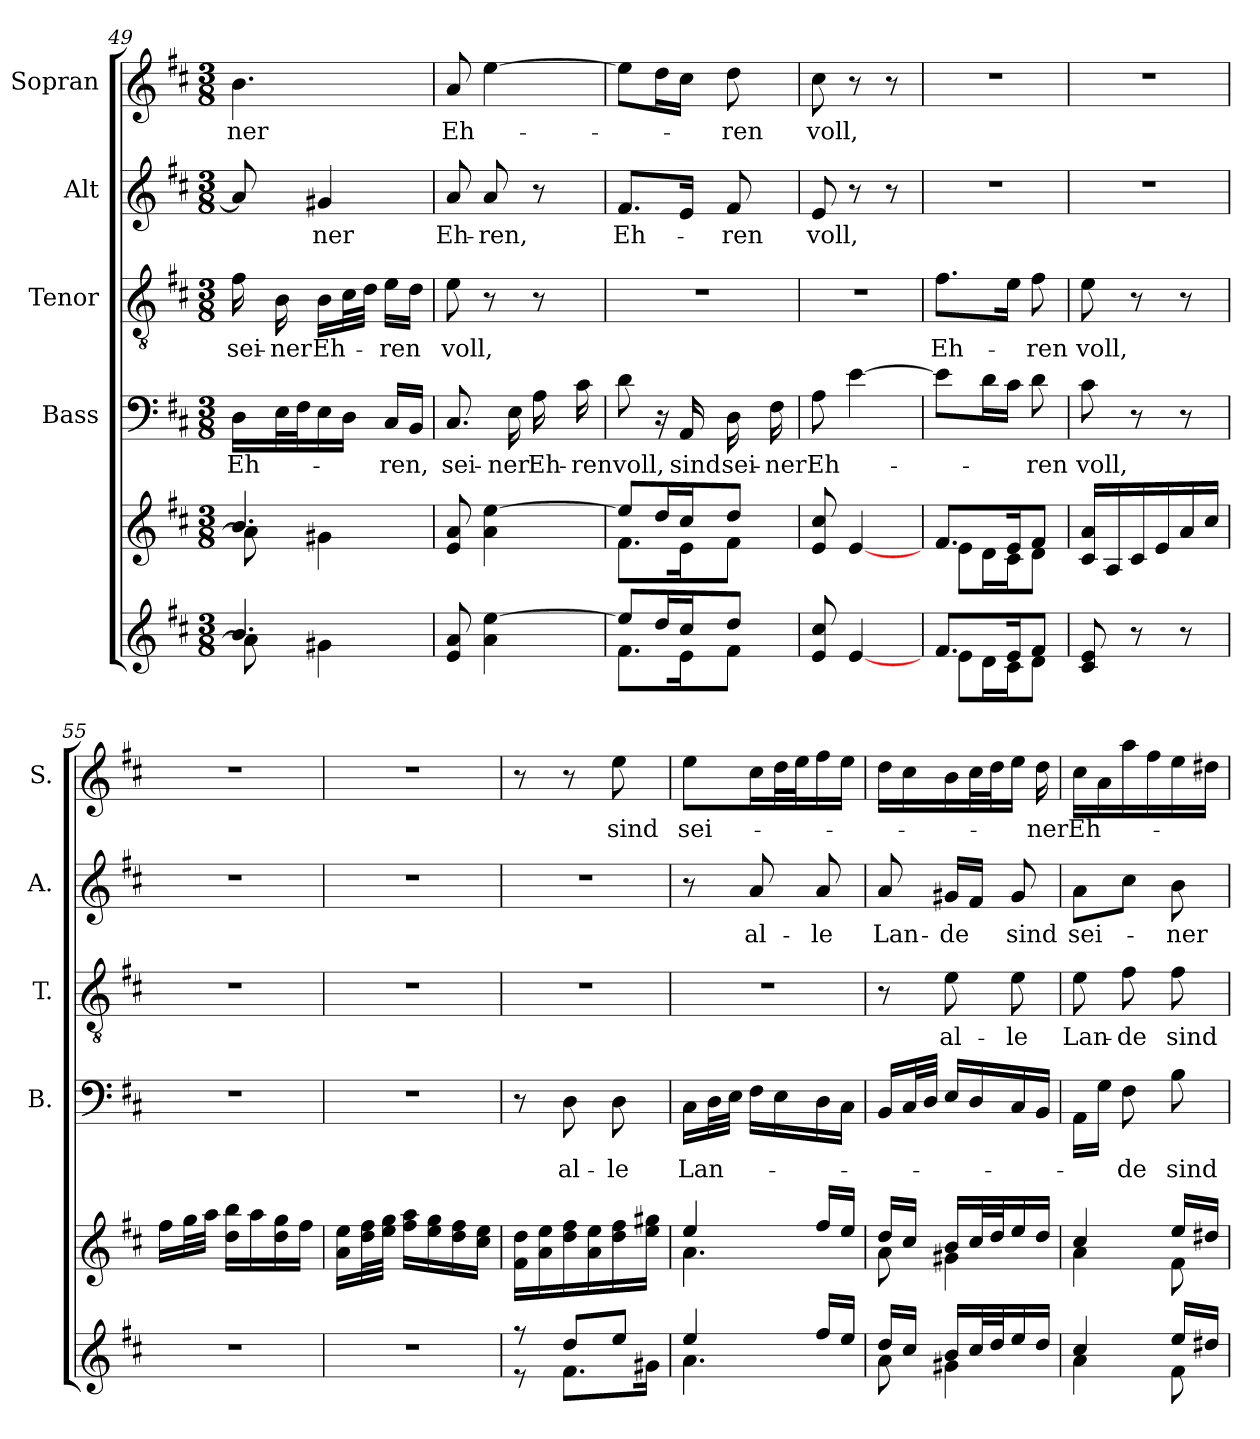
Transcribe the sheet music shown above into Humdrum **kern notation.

**kern	**kern	**kern	**text	**kern	**text	**kern	**text	**kern	**text
*part5	*part5	*part4	*part4	*part3	*part3	*part2	*part2	*part1	*part1
*staff6	*staff5	*staff4	*staff4	*staff3	*staff3	*staff2	*staff2	*staff1	*staff1
*	*	*I"Bass	*	*I"Tenor	*	*I"Alt	*	*I"Sopran	*
*	*	*I'B.	*	*I'T.	*	*I'A.	*	*I'S.	*
*clefG2	*clefG2	*clefF4	*	*clefGv2	*	*clefG2	*	*clefG2	*
*k[f#c#]	*k[f#c#]	*k[f#c#]	*	*k[f#c#]	*	*k[f#c#]	*	*k[f#c#]	*
*D:	*D:	*D:	*	*D:	*	*D:	*	*D:	*
*M3/8	*M3/8	*M3/8	*	*M3/8	*	*M3/8	*	*M3/8	*
=49	=49	=49	=49	=49	=49	=49	=49	=49	=49
*^	*^	*	*	*	*	*	*	*	*
!	!	!	!	!	!LO:LY:b	!	!LO:LY:b	!	!	!	!LO:LY:b
4.b/	8a\]	4.b/	8a\]	16D\LL	Eh-	16f#\	sei-	8a/]	.	4.b\	-ner
!	!	!	!	!	!	!	!LO:LY:b	!	!	!	!
.	.	.	.	32E\L	.	16B\	-ner	.	.	.	.
.	.	.	.	32F#\J	.	.	.	.	.	.	.
!	!	!	!	!	!	!	!LO:LY:b	!	!LO:LY:b	!	!
.	4g#X\	.	4g#X\	16E\	.	16B\LL	Eh-	4g#X/	-ner	.	.
.	.	.	.	16D\JJ	.	32c#\L	.	.	.	.	.
.	.	.	.	.	.	32d\JJJ	.	.	.	.	.
!	!	!	!	!	!LO:LY:b	!	!LO:LY:b	!	!	!	!
.	.	.	.	16C#/LL	-ren,	16e\LL	-ren	.	.	.	.
.	.	.	.	16BB/JJ	.	16d\JJ	.	.	.	.	.
*v	*v	*	*	*	*	*	*	*	*	*	*
*	*v	*v	*	*	*	*	*	*	*	*
!!LO:LB:g=z
=50	=50	=50	=50	=50	=50	=50	=50	=50	=50
!	!	!	!LO:LY:b	!	!LO:LY:b	!	!LO:LY:b	!	!LO:LY:b
8e/ 8a/	8e/ 8a/	8.C#/	sei-	8e\	voll,	8a/	Eh-	8a/	Eh-
!	!	!	!	!	!	!	!LO:LY:b	!	!
4a\ [4ee\	4a\ [4ee\	.	.	8r	.	8a/	-ren,	[4ee\	.
!	!	!	!LO:LY:b	!	!	!	!	!	!
.	.	16E\	-ner	.	.	.	.	.	.
!	!	!	!LO:LY:b	!	!	!	!	!	!
.	.	16A\	Eh-	8r	.	8r	.	.	.
!	!	!	!LO:LY:b	!	!	!	!	!	!
.	.	16c#\	-ren	.	.	.	.	.	.
=51	=51	=51	=51	=51	=51	=51	=51	=51	=51
*^	*^	*	*	*	*	*	*	*	*
!	!	!	!	!	!LO:LY:b	!	!	!	!LO:LY:b	!	!
8ee/L]	8.f#\L	8ee/L]	8.f#\L	8d\	voll,	4.r	.	8.f#/L	Eh-	8ee\L]	.
16dd/L	.	16dd/L	.	16r	.	.	.	.	.	16dd\L	.
!	!	!	!	!	!LO:LY:b	!	!	!	!	!	!
16cc#/J	16e\k	16cc#/J	16e\k	16AA/	sind	.	.	16e/Jk	.	16cc#\JJ	.
!	!	!	!	!	!LO:LY:b	!	!	!	!LO:LY:b	!	!LO:LY:b
8dd/J	8f#\J	8dd/J	8f#\J	16D\	sei-	.	.	8f#/	-ren	8dd\	-ren
!	!	!	!	!	!LO:LY:b	!	!	!	!	!	!
.	.	.	.	16F#\	-ner	.	.	.	.	.	.
*v	*v	*	*	*	*	*	*	*	*	*	*
*	*v	*v	*	*	*	*	*	*	*	*
=52	=52	=52	=52	=52	=52	=52	=52	=52	=52
!	!	!	!LO:LY:b	!	!	!	!LO:LY:b	!	!LO:LY:b
8e/ 8cc#/	8e/ 8cc#/	8A\	Eh-	4.r	.	8e/	voll,	8cc#\	voll,
[4e/	[4e/	[4e\	.	.	.	8r	.	8r	.
.	.	.	.	.	.	8r	.	8r	.
=53	=53	=53	=53	=53	=53	=53	=53	=53	=53
*^	*^	*	*	*	*	*	*	*	*
!	!	!	!	!	!	!	!LO:LY:b	!	!	!	!
8.f#/L	8e\L	8.f#/L	8e\L	8e\L]	.	8.f#\L	Eh-	4.r	.	4.r	.
.	16d\L	.	16d\L	16d\L	.	.	.	.	.	.	.
16e/k	16c#\J	16e/k	16c#\J	16c#\JJ	.	16e\Jk	.	.	.	.	.
!	!	!	!	!	!LO:LY:b	!	!LO:LY:b	!	!	!	!
8f#/J	8d\J	8f#/J	8d\J	8d\	-ren	8f#\	-ren	.	.	.	.
=54	=54	=54	=54	=54	=54	=54	=54	=54	=54	=54	=54
!	!	!	!	!	!LO:LY:b	!	!LO:LY:b	!	!	!	!
*v	*v	*	*	*	*	*	*	*	*	*	*
*	*v	*v	*	*	*	*	*	*	*	*
8c#/ 8e/	16c#/ 16a/LL	8c#\	voll,	8e\	voll,	4.r	.	4.r	.
.	16A/	.	.	.	.	.	.	.	.
8r	16c#/	8r	.	8r	.	.	.	.	.
.	16e/	.	.	.	.	.	.	.	.
8r	16a/	8r	.	8r	.	.	.	.	.
.	16cc#/JJ	.	.	.	.	.	.	.	.
=55	=55	=55	=55	=55	=55	=55	=55	=55	=55
4.r	16ff#\LL	4.r	.	4.r	.	4.r	.	4.r	.
.	32gg\L	.	.	.	.	.	.	.	.
.	32aa\JJJ	.	.	.	.	.	.	.	.
.	16dd\ 16bb\LL	.	.	.	.	.	.	.	.
.	16aa\	.	.	.	.	.	.	.	.
.	16dd\ 16gg\	.	.	.	.	.	.	.	.
.	16ff#\JJ	.	.	.	.	.	.	.	.
=56	=56	=56	=56	=56	=56	=56	=56	=56	=56
4.r	16a\ 16ee\LL	4.r	.	4.r	.	4.r	.	4.r	.
.	32dd\ 32ff#\L	.	.	.	.	.	.	.	.
.	32ee\ 32gg\JJJ	.	.	.	.	.	.	.	.
.	16ff#\ 16aa\LL	.	.	.	.	.	.	.	.
.	16ee\ 16gg\	.	.	.	.	.	.	.	.
.	16dd\ 16ff#\	.	.	.	.	.	.	.	.
.	16cc#\ 16ee\JJ	.	.	.	.	.	.	.	.
!!LO:PB:g=z
=57	=57	=57	=57	=57	=57	=57	=57	=57	=57
*^	*	*	*	*	*	*	*	*	*
8r	8r	16f#\ 16dd\LL	8r	.	4.r	.	4.r	.	8r	.
.	.	16a\ 16ee\	.	.	.	.	.	.	.	.
!	!	!	!	!LO:LY:b	!	!	!	!	!	!
8dd/L	8.f#\L	16dd\ 16ff#\	8D\	al-	.	.	.	.	8r	.
.	.	16a\ 16ee\	.	.	.	.	.	.	.	.
!	!	!	!	!LO:LY:b	!	!	!	!	!	!LO:LY:b
8ee/J	.	16dd\ 16ff#\	8D\	-le	.	.	.	.	8ee\	sind
.	16g#X\Jk	16ee\ 16gg#X\JJ	.	.	.	.	.	.	.	.
=58	=58	=58	=58	=58	=58	=58	=58	=58	=58	=58
*	*	*^	*	*	*	*	*	*	*	*
!	!	!	!	!	!LO:LY:b	!	!	!	!	!	!LO:LY:b
4ee/	4.a\	4ee/	4.a\	16C#\LL	Lan-	4.r	.	8r	.	8ee\L	sei-
.	.	.	.	32D\L	.	.	.	.	.	.	.
.	.	.	.	32E\JJJ	.	.	.	.	.	.	.
!	!	!	!	!	!	!	!	!	!LO:LY:b	!	!
.	.	.	.	16F#\LL	.	.	.	8a/	al-	16cc#\L	.
.	.	.	.	16E\	.	.	.	.	.	32dd\L	.
.	.	.	.	.	.	.	.	.	.	32ee\J	.
!	!	!	!	!	!	!	!	!	!LO:LY:b	!	!
16ff#/LL	.	16ff#/LL	.	16D\	.	.	.	8a/	-le	16ff#\	.
16ee/JJ	.	16ee/JJ	.	16C#\JJ	.	.	.	.	.	16ee\JJ	.
=59	=59	=59	=59	=59	=59	=59	=59	=59	=59	=59	=59
!	!	!	!	!	!	!	!	!	!LO:LY:b	!	!
16dd/LL	8a\	16dd/LL	8a\	16BB/LL	.	8r	.	8a/	Lan-	16dd\LL	.
16cc#/JJ	.	16cc#/JJ	.	32C#/L	.	.	.	.	.	16cc#\	.
.	.	.	.	32D/JJJ	.	.	.	.	.	.	.
!	!	!	!	!	!	!	!LO:LY:b	!	!LO:LY:b	!	!
16b/LL	4g#X\	16b/LL	4g#X\	16E/LL	.	8e\	al-	16g#X/LL	-de	16b\	.
32cc#/L	.	32cc#/L	.	16D/	.	.	.	16f#/JJ	.	32cc#\L	.
32dd/J	.	32dd/J	.	.	.	.	.	.	.	32dd\J	.
!	!	!	!	!	!	!	!LO:LY:b	!	!LO:LY:b	!	!
16ee/	.	16ee/	.	16C#/	.	8e\	-le	8g#/	sind	16ee\JJ	.
!	!	!	!	!	!	!	!	!	!	!	!LO:LY:b
16dd/JJ	.	16dd/JJ	.	16BB/JJ	.	.	.	.	.	16dd\	-ner
=60	=60	=60	=60	=60	=60	=60	=60	=60	=60	=60	=60
!	!	!	!	!	!	!	!LO:LY:b	!	!LO:LY:b	!	!LO:LY:b
4cc#/	4a\	4cc#/	4a\	16AA\LL	.	8e\	Lan-	8a\L	sei-	16cc#\LL	Eh-
.	.	.	.	16G\JJ	.	.	.	.	.	16a\	.
!	!	!	!	!	!LO:LY:b	!	!LO:LY:b	!	!	!	!
.	.	.	.	8F#\	-de	8f#\	-de	8cc#\J	.	16aa\	.
.	.	.	.	.	.	.	.	.	.	16ff#\	.
!	!	!	!	!	!LO:LY:b	!	!LO:LY:b	!	!LO:LY:b	!	!
16ee/LL	8f#\	16ee/LL	8f#\	8B\	sind	8f#\	sind	8b\	-ner	16ee\	.
16dd#X/JJ	.	16dd#X/JJ	.	.	.	.	.	.	.	16dd#X\JJ	.
*v	*v	*	*	*	*	*	*	*	*	*	*
*	*v	*v	*	*	*	*	*	*	*	*
=	=	=	=	=	=	=	=	=	=
*-	*-	*-	*-	*-	*-	*-	*-	*-	*-
